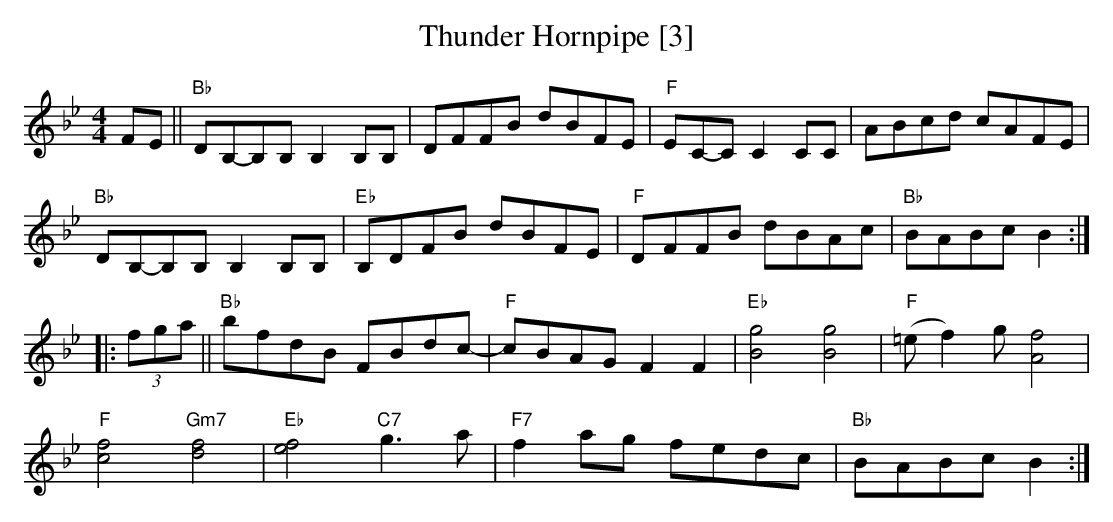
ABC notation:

X:1
T:Thunder Hornpipe [3]
M:4/4
L:1/8
K:Bb
FE||"Bb"DB,-B,B, B,2 B,B,|DFFB dBFE|"F"EC-C C2 CC|ABcd cAFE|
"Bb"DB,-B,B, B,2 B,B,|"Eb"B,DFB dBFE|"F"DFFB dBAc|"Bb"BABc B2:|
|:(3fga||"Bb"bfdB FBdc-|"F"cBAG F2F2|"Eb"[B4g4] [B4g4]|"F"(=ef2)g [A4f4]|
"F"[c4f4] "Gm7"[d4f4]|"Eb"[e4f4] "C7"g3a|"F7"f2 ag fedc|"Bb"BABc B2:|]
